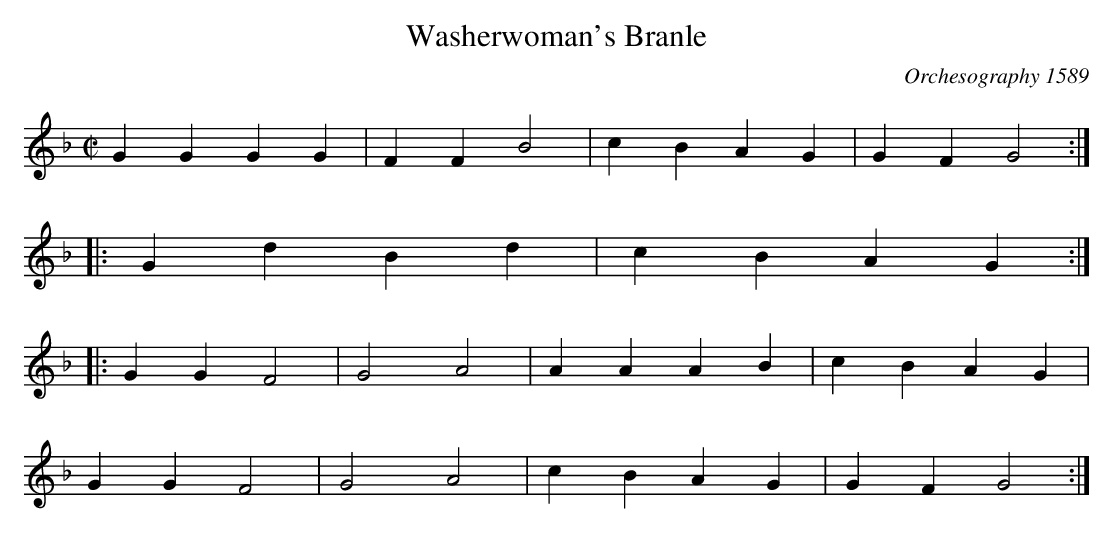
X:1
T:Washerwoman's Branle
C:Orchesography 1589
L:1/4
M:C|
K:GDor
GG GG | FF B2 | cB AG | GF G2 ::
Gd Bd | cB AG ::
GG F2 | G2 A2 | AA AB | cB AG |
GG F2 | G2 A2 | cB AG | GF G2 :|
